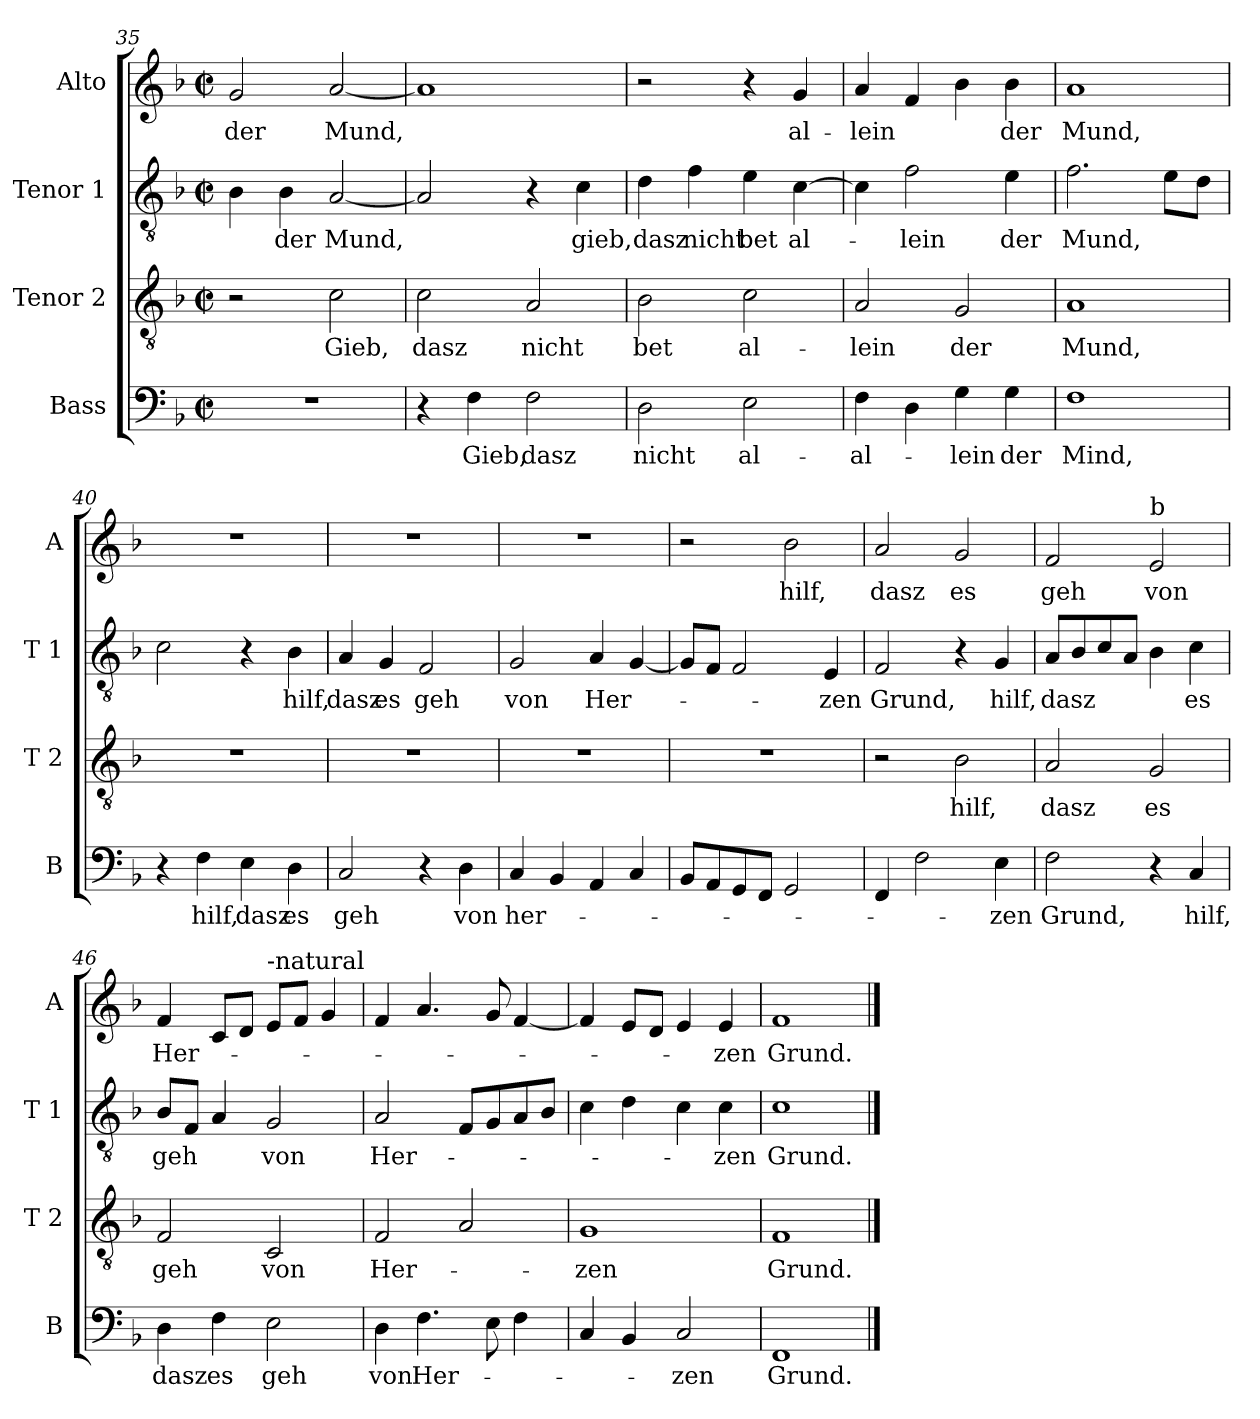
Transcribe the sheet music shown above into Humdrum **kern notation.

**kern	**text	**kern	**text	**kern	**text	**kern	**text
*part4	*part4	*part3	*part3	*part2	*part2	*part1	*part1
*staff4	*staff4	*staff3	*staff3	*staff2	*staff2	*staff1	*staff1
*I"Bass	*	*I"Tenor 2	*	*I"Tenor 1	*	*I"Alto	*
*I'B	*	*I'T 2	*	*I'T 1	*	*I'A	*
*clefF4	*	*clefGv2	*	*clefGv2	*	*clefG2	*
*k[b-]	*	*k[b-]	*	*k[b-]	*	*k[b-]	*
*F:	*	*F:	*	*F:	*	*F:	*
*M2/2	*	*M2/2	*	*M2/2	*	*M2/2	*
*met(c|)	*	*met(c|)	*	*met(c|)	*	*met(c|)	*
=35	=35	=35	=35	=35	=35	=35	=35
!	!	!	!	!	!	!	!LO:LY:b
1r	.	2r	.	4B-\	.	2g/	der
!	!	!	!	!	!LO:LY:b	!	!
.	.	.	.	4B-\	der	.	.
!	!	!	!LO:LY:b	!	!LO:LY:b	!	!LO:LY:b
.	.	2c\	Gieb,	[2A/	Mund,	[2a/	Mund,
=36	=36	=36	=36	=36	=36	=36	=36
!	!	!	!LO:LY:b	!	!	!	!
4r	.	2c\	dasz	2A/]	.	1a]	.
!	!LO:LY:b	!	!	!	!	!	!
4F\	Gieb,	.	.	.	.	.	.
!	!LO:LY:b	!	!LO:LY:b	!	!	!	!
2F\	dasz	2A/	nicht	4r	.	.	.
!	!	!	!	!	!LO:LY:b	!	!
.	.	.	.	4c\	gieb,	.	.
=37	=37	=37	=37	=37	=37	=37	=37
!	!LO:LY:b	!	!LO:LY:b	!	!LO:LY:b	!	!
2D\	nicht	2B-\	bet	4d\	dasz	2r	.
!	!	!	!	!	!LO:LY:b	!	!
.	.	.	.	4f\	nicht	.	.
!	!LO:LY:b	!	!LO:LY:b	!	!LO:LY:b	!	!
2E\	al-	2c\	al-	4e\	bet	4r	.
!	!	!	!	!	!LO:LY:b	!	!LO:LY:b
.	.	.	.	[4c\	al-	4g/	al-
!!LO:LB:g=z
=38	=38	=38	=38	=38	=38	=38	=38
!	!LO:LY:b	!	!LO:LY:b	!	!	!	!LO:LY:b
4F\	-al-	2A/	-lein	4c\]	.	4a/	-lein
!	!	!	!	!	!LO:LY:b	!	!
4D\	.	.	.	2f\	-lein	4f/	.
!	!LO:LY:b	!	!LO:LY:b	!	!	!	!
4G\	-lein	2G/	der	.	.	4b-\	.
!	!LO:LY:b	!	!	!	!LO:LY:b	!	!LO:LY:b
4G\	der	.	.	4e\	der	4b-\	der
=39	=39	=39	=39	=39	=39	=39	=39
!	!LO:LY:b	!	!LO:LY:b	!	!LO:LY:b	!	!LO:LY:b
1F	Mind,	1A	Mund,	2.f\	Mund,	1a	Mund,
.	.	.	.	8e\L	.	.	.
.	.	.	.	8d\J	.	.	.
=40	=40	=40	=40	=40	=40	=40	=40
4r	.	1r	.	2c\	.	1r	.
!	!LO:LY:b	!	!	!	!	!	!
4F\	hilf,	.	.	.	.	.	.
!	!LO:LY:b	!	!	!	!	!	!
4E\	dasz	.	.	4r	.	.	.
!	!LO:LY:b	!	!	!	!LO:LY:b	!	!
4D\	es	.	.	4B-\	hilf,	.	.
=41	=41	=41	=41	=41	=41	=41	=41
!	!LO:LY:b	!	!	!	!LO:LY:b	!	!
2C/	geh	1r	.	4A/	dasz	1r	.
!	!	!	!	!	!LO:LY:b	!	!
.	.	.	.	4G/	es	.	.
!	!	!	!	!	!LO:LY:b	!	!
4r	.	.	.	2F/	geh	.	.
!	!LO:LY:b	!	!	!	!	!	!
4D\	von	.	.	.	.	.	.
=42	=42	=42	=42	=42	=42	=42	=42
!	!LO:LY:b	!	!	!	!LO:LY:b	!	!
4C/	her-	1r	.	2G/	von	1r	.
4BB-/	.	.	.	.	.	.	.
!	!	!	!	!	!LO:LY:b	!	!
4AA/	.	.	.	4A/	Her-	.	.
4C/	.	.	.	[4G/	.	.	.
=43	=43	=43	=43	=43	=43	=43	=43
8BB-/L	.	1r	.	8G/L]	.	2r	.
8AA/	.	.	.	8F/J	.	.	.
8GG/	.	.	.	2F/	.	.	.
8FF/J	.	.	.	.	.	.	.
!	!	!	!	!	!	!	!LO:LY:b
2GG/	.	.	.	.	.	2b-\	hilf,
!	!	!	!	!	!LO:LY:b	!	!
.	.	.	.	4E/	-zen	.	.
!!LO:LB:g=z
=44	=44	=44	=44	=44	=44	=44	=44
!	!	!	!	!	!LO:LY:b	!	!LO:LY:b
4FF/	.	2r	.	2F/	Grund,	2a/	dasz
2F\	.	.	.	.	.	.	.
!	!	!	!LO:LY:b	!	!	!	!LO:LY:b
.	.	2B-\	hilf,	4r	.	2g/	es
!	!LO:LY:b	!	!	!	!LO:LY:b	!	!
4E\	-zen	.	.	4G/	hilf,	.	.
=45	=45	=45	=45	=45	=45	=45	=45
!	!LO:LY:b	!	!LO:LY:b	!	!LO:LY:b	!	!LO:LY:b
2F\	Grund,	2A/	dasz	8A/L	dasz	2f/	geh
.	.	.	.	8B-/	.	.	.
.	.	.	.	8c/	.	.	.
.	.	.	.	8A/J	.	.	.
!	!	!	!	!	!	!LO:TX:a:t=b	!
!	!	!	!LO:LY:b	!	!	!	!LO:LY:b
4r	.	2G/	es	4B-\	.	2e/	von
!	!LO:LY:b	!	!	!	!LO:LY:b	!	!
4C/	hilf,	.	.	4c\	es	.	.
=46	=46	=46	=46	=46	=46	=46	=46
!	!LO:LY:b	!	!LO:LY:b	!	!LO:LY:b	!	!LO:LY:b
4D\	dasz	2F/	geh	8B-/L	geh	4f/	Her-
.	.	.	.	8F/J	.	.	.
!	!LO:LY:b	!	!	!	!	!	!
4F\	es	.	.	4A/	.	8c/L	.
.	.	.	.	.	.	8d/J	.
!	!	!	!	!	!	!LO:TX:a:t=-natural	!
!	!LO:LY:b	!	!LO:LY:b	!	!LO:LY:b	!	!
2E\	geh	2C/	von	2G/	von	8e/L	.
.	.	.	.	.	.	8f/J	.
.	.	.	.	.	.	4g/	.
=47	=47	=47	=47	=47	=47	=47	=47
!	!LO:LY:b	!	!LO:LY:b	!	!LO:LY:b	!	!
4D\	von	2F/	Her-	2A/	Her-	4f/	.
!	!LO:LY:b	!	!	!	!	!	!
4.F\	Her-	.	.	.	.	4.a/	.
.	.	2A/	.	8F/L	.	.	.
8E\	.	.	.	8G/	.	8g/	.
4F\	.	.	.	8A/	.	[4f/	.
.	.	.	.	8B-/J	.	.	.
=48	=48	=48	=48	=48	=48	=48	=48
!	!	!	!LO:LY:b	!	!	!	!
4C/	.	1G	-zen	4c\	.	4f/]	.
4BB-/	.	.	.	4d\	.	8e/L	.
.	.	.	.	.	.	8d/J	.
!	!LO:LY:b	!	!	!	!	!	!
2C/	-zen	.	.	4c\	.	4e/	.
!	!	!	!	!	!LO:LY:b	!	!LO:LY:b
.	.	.	.	4c\	-zen	4e/	-zen
=49	=49	=49	=49	=49	=49	=49	=49
!	!LO:LY:b	!	!LO:LY:b	!	!LO:LY:b	!	!LO:LY:b
1FF	Grund.	1F	Grund.	1c	Grund.	1f	Grund.
==	==	==	==	==	==	==	==
*-	*-	*-	*-	*-	*-	*-	*-
